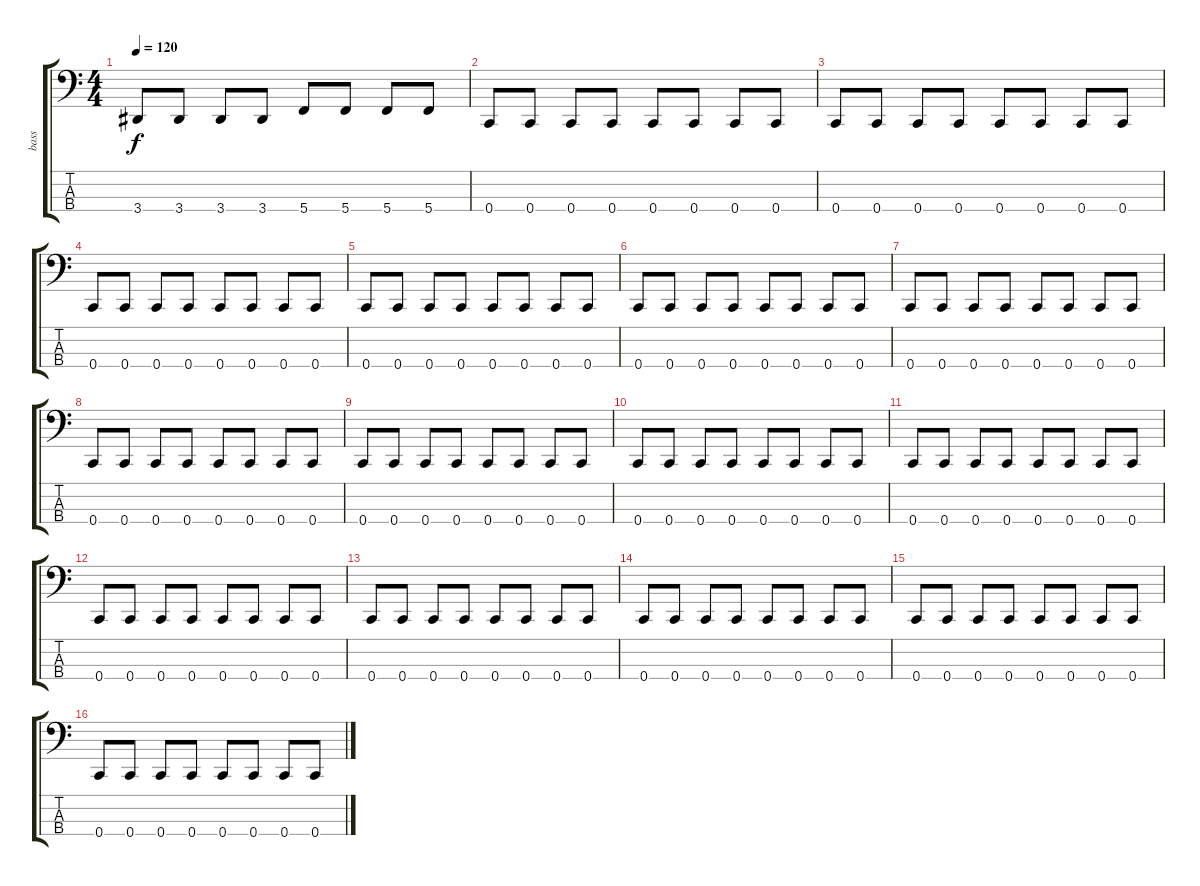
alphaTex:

\track ("bass" "bass") {instrument electricbassfinger}
\staff {score tabs}
\tuning (F2 C2 G1 C1) {hide}
\ts (4 4)
\tempo 120
\clef f4
\ks c
3.4.8{dy f} 3.4.8 3.4.8 3.4.8 5.4.8 5.4.8 5.4.8 5.4.8 |
0.4.8 0.4.8 0.4.8 0.4.8 0.4.8 0.4.8 0.4.8 0.4.8 |
0.4.8 0.4.8 0.4.8 0.4.8 0.4.8 0.4.8 0.4.8 0.4.8 |
0.4.8 0.4.8 0.4.8 0.4.8 0.4.8 0.4.8 0.4.8 0.4.8 |
0.4.8 0.4.8 0.4.8 0.4.8 0.4.8 0.4.8 0.4.8 0.4.8 |
0.4.8 0.4.8 0.4.8 0.4.8 0.4.8 0.4.8 0.4.8 0.4.8 |
0.4.8 0.4.8 0.4.8 0.4.8 0.4.8 0.4.8 0.4.8 0.4.8 |
0.4.8 0.4.8 0.4.8 0.4.8 0.4.8 0.4.8 0.4.8 0.4.8 |
0.4.8 0.4.8 0.4.8 0.4.8 0.4.8 0.4.8 0.4.8 0.4.8 |
0.4.8 0.4.8 0.4.8 0.4.8 0.4.8 0.4.8 0.4.8 0.4.8 |
0.4.8 0.4.8 0.4.8 0.4.8 0.4.8 0.4.8 0.4.8 0.4.8 |
0.4.8 0.4.8 0.4.8 0.4.8 0.4.8 0.4.8 0.4.8 0.4.8 |
0.4.8 0.4.8 0.4.8 0.4.8 0.4.8 0.4.8 0.4.8 0.4.8 |
0.4.8 0.4.8 0.4.8 0.4.8 0.4.8 0.4.8 0.4.8 0.4.8 |
0.4.8 0.4.8 0.4.8 0.4.8 0.4.8 0.4.8 0.4.8 0.4.8 |
0.4.8 0.4.8 0.4.8 0.4.8 0.4.8 0.4.8 0.4.8 0.4.8
